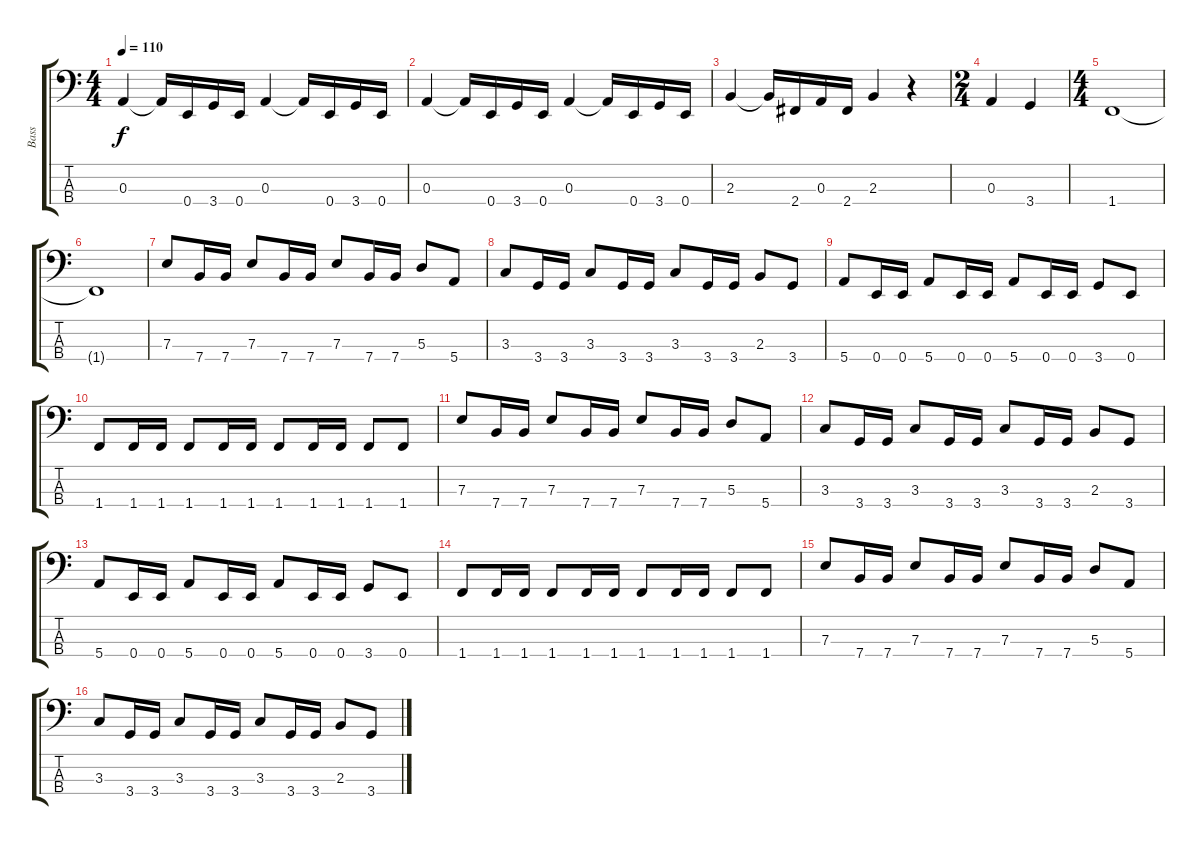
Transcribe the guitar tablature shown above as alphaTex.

\track ("Bass" "Bass") {instrument electricbasspick}
\staff {score tabs}
\tuning (G2 D2 A1 E1) {hide}
\ts (4 4)
\tempo 110
\clef f4
\ks c
0.3.4{dy f} 0.3{t}.16 0.4.16 3.4.16 0.4.16 0.3.4 0.3{t}.16 0.4.16 3.4.16 0.4.16 |
0.3.4 0.3{t}.16 0.4.16 3.4.16 0.4.16 0.3.4 0.3{t}.16 0.4.16 3.4.16 0.4.16 |
2.3.4 2.3{t}.16 2.4.16 0.3.16 2.4.16 2.3.4 r.4 |
\ts (2 4)
0.3.4 3.4.4 |
\ts (4 4)
1.4.1 |
1.4{t}.1 |
7.3.8 7.4.16 7.4.16 7.3.8 7.4.16 7.4.16 7.3.8 7.4.16 7.4.16 5.3.8 5.4.8 |
3.3.8 3.4.16 3.4.16 3.3.8 3.4.16 3.4.16 3.3.8 3.4.16 3.4.16 2.3.8 3.4.8 |
5.4.8 0.4.16 0.4.16 5.4.8 0.4.16 0.4.16 5.4.8 0.4.16 0.4.16 3.4.8 0.4.8 |
1.4.8 1.4.16 1.4.16 1.4.8 1.4.16 1.4.16 1.4.8 1.4.16 1.4.16 1.4.8 1.4.8 |
7.3.8 7.4.16 7.4.16 7.3.8 7.4.16 7.4.16 7.3.8 7.4.16 7.4.16 5.3.8 5.4.8 |
3.3.8 3.4.16 3.4.16 3.3.8 3.4.16 3.4.16 3.3.8 3.4.16 3.4.16 2.3.8 3.4.8 |
5.4.8 0.4.16 0.4.16 5.4.8 0.4.16 0.4.16 5.4.8 0.4.16 0.4.16 3.4.8 0.4.8 |
1.4.8 1.4.16 1.4.16 1.4.8 1.4.16 1.4.16 1.4.8 1.4.16 1.4.16 1.4.8 1.4.8 |
7.3.8 7.4.16 7.4.16 7.3.8 7.4.16 7.4.16 7.3.8 7.4.16 7.4.16 5.3.8 5.4.8 |
3.3.8 3.4.16 3.4.16 3.3.8 3.4.16 3.4.16 3.3.8 3.4.16 3.4.16 2.3.8 3.4.8
